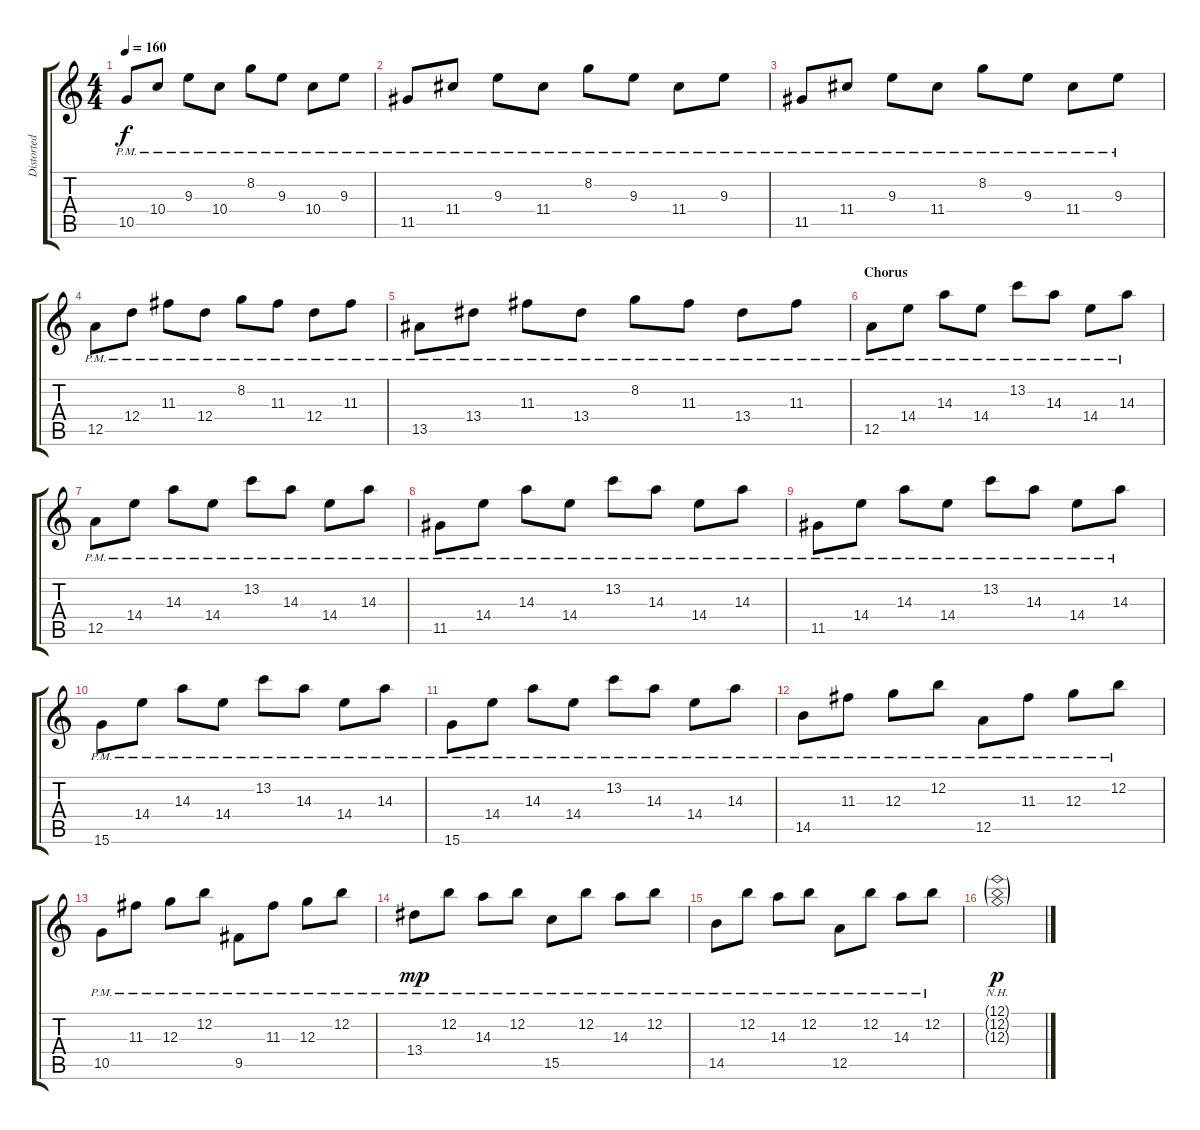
\track ("Distorted Rhythm Guitar (R)" "Distorted ") {instrument distortionguitar}
\staff {score tabs}
\tuning (E4 B3 G3 D3 A2 E2) {hide}
\ts (4 4)
\tempo 160
\clef g2
\ks c
10.5{pm}.8{dy f} 10.4{pm}.8 9.3{pm}.8 10.4{pm}.8 8.2{pm}.8 9.3{pm}.8 10.4{pm}.8 9.3{pm}.8 |
11.5{pm}.8 11.4{pm}.8 9.3{pm}.8 11.4{pm}.8 8.2{pm}.8 9.3{pm}.8 11.4{pm}.8 9.3{pm}.8 |
11.5{pm}.8 11.4{pm}.8 9.3{pm}.8 11.4{pm}.8 8.2{pm}.8 9.3{pm}.8 11.4{pm}.8 9.3{pm}.8 |
12.5{pm}.8 12.4{pm}.8 11.3{pm}.8 12.4{pm}.8 8.2{pm}.8 11.3{pm}.8 12.4{pm}.8 11.3{pm}.8 |
13.5{pm}.8 13.4{pm}.8 11.3{pm}.8 13.4{pm}.8 8.2{pm}.8 11.3{pm}.8 13.4{pm}.8 11.3{pm}.8 |
\section ("" "Chorus")
12.5{pm}.8 14.4{pm}.8 14.3{pm}.8 14.4{pm}.8 13.2{pm}.8 14.3{pm}.8 14.4{pm}.8 14.3{pm}.8 |
12.5{pm}.8 14.4{pm}.8 14.3{pm}.8 14.4{pm}.8 13.2{pm}.8 14.3{pm}.8 14.4{pm}.8 14.3{pm}.8 |
11.5{pm}.8 14.4{pm}.8 14.3{pm}.8 14.4{pm}.8 13.2{pm}.8 14.3{pm}.8 14.4{pm}.8 14.3{pm}.8 |
11.5{pm}.8 14.4{pm}.8 14.3{pm}.8 14.4{pm}.8 13.2{pm}.8 14.3{pm}.8 14.4{pm}.8 14.3{pm}.8 |
15.6{pm}.8 14.4{pm}.8 14.3{pm}.8 14.4{pm}.8 13.2{pm}.8 14.3{pm}.8 14.4{pm}.8 14.3{pm}.8 |
15.6{pm}.8 14.4{pm}.8 14.3{pm}.8 14.4{pm}.8 13.2{pm}.8 14.3{pm}.8 14.4{pm}.8 14.3{pm}.8 |
14.5{pm}.8 11.3{pm}.8 12.3{pm}.8 12.2{pm}.8 12.5{pm}.8 11.3{pm}.8 12.3{pm}.8 12.2{pm}.8 |
10.5{pm}.8 11.3{pm}.8 12.3{pm}.8 12.2{pm}.8 9.5{pm}.8 11.3{pm}.8 12.3{pm}.8 12.2{pm}.8 |
13.4{pm}.8{dy mp} 12.2{pm}.8 14.3{pm}.8 12.2{pm}.8 15.5{pm}.8 12.2{pm}.8 14.3{pm}.8 12.2{pm}.8 |
14.5{pm}.8 12.2{pm}.8 14.3{pm}.8 12.2{pm}.8 12.5{pm}.8 12.2{pm}.8 14.3{pm}.8 12.2{pm}.8 |
(12.1{nh g} 12.2{nh g} 12.3{nh g}).1{dy p}
